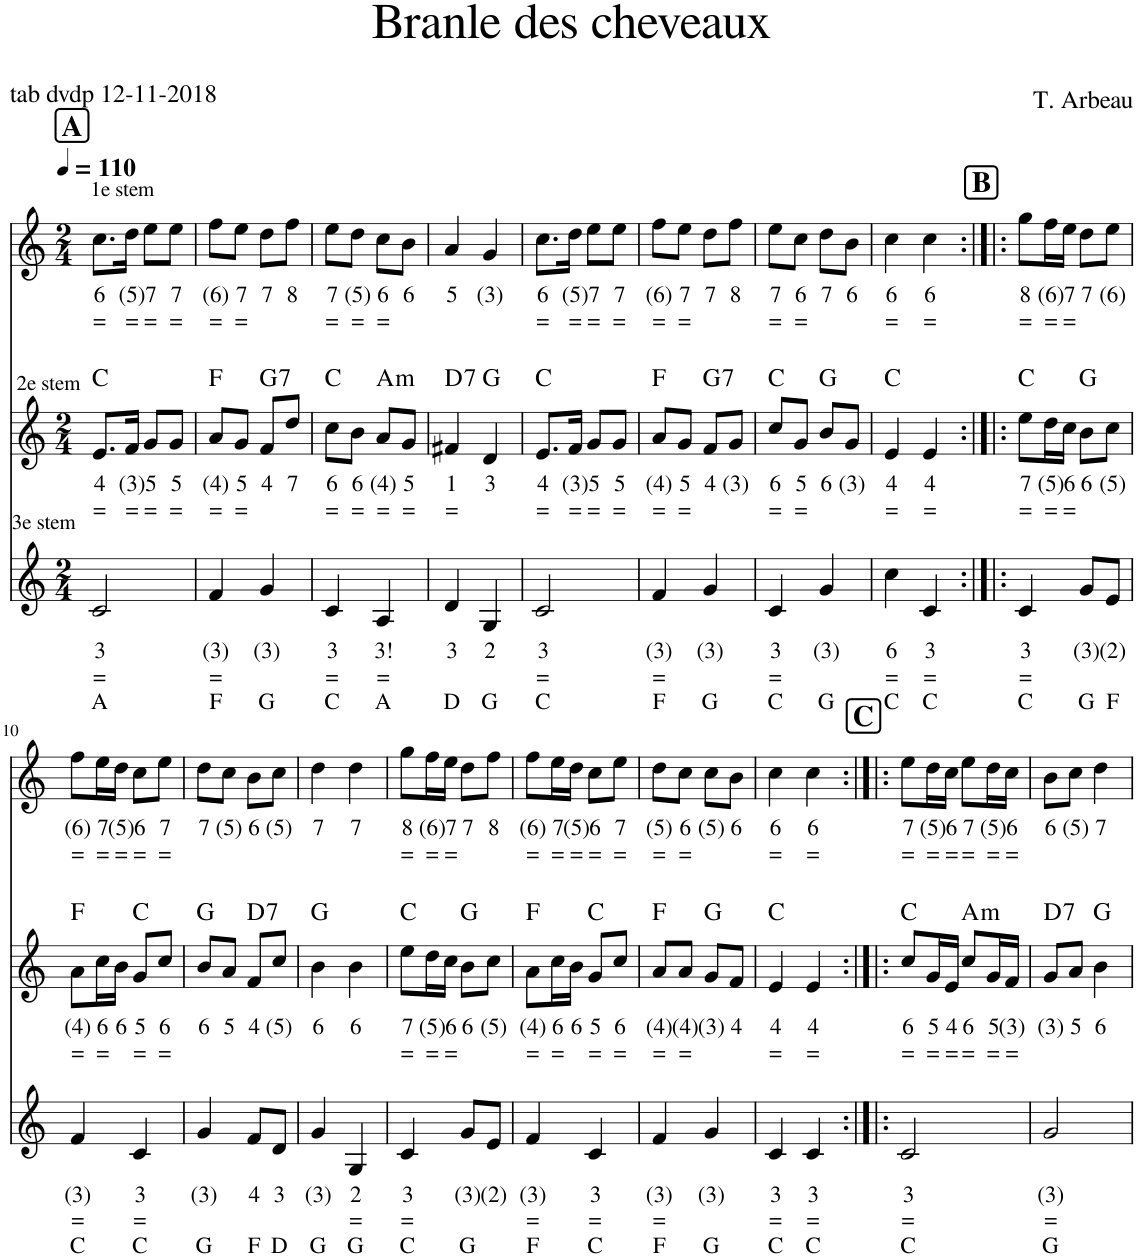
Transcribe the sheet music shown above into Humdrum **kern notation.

**kern	**text	**text	**text	**kern	**text	**text	**harte	**kern	**text	**text
*part3	*part3	*part3	*part3	*part2	*part2	*part2	*part2	*part1	*part1	*part1
*staff3	*staff3	*staff3	*staff3	*staff2	*staff2	*staff2	*	*staff1	*staff1	*staff1
*I"Stem	*	*	*	*I"Stem	*	*	*	*I"Stem	*	*
*clefG2	*	*	*	*clefG2	*	*	*	*clefG2	*	*
*k[]	*	*	*	*k[]	*	*	*	*k[]	*	*
*M2/4	*	*	*	*M2/4	*	*	*	*M2/4	*	*
*MM110	*	*	*	*MM110	*	*	*	*MM110	*	*
!!LO:REH:place=s1:a:B:cj:fs=14:t=A
=1	=1	=1	=1	=1	=1	=1	=1	=1	=1	=1
!	!	!	!	!	!	!	!	!LO:TX:a:t=1e stem	!	!
!	!	!	!	!LO:TX:a:t=2e stem	!	!	!	!	!	!
!LO:TX:a:t=3e stem	!	!	!	!	!	!	!	!	!	!
!	!LO:LY:b	!LO:LY:b	!LO:LY:b	!	!LO:LY:b	!LO:LY:b	!	!	!LO:LY:b	!LO:LY:b
2c/	3	=	A	8.e/L	4	=	C:maj	8.cc\L	6	=
!	!	!	!	!	!LO:LY:b	!LO:LY:b	!	!	!LO:LY:b	!LO:LY:b
.	.	.	.	16f/Jk	(3)	=	.	16dd\Jk	(5)	=
!	!	!	!	!	!LO:LY:b	!LO:LY:b	!	!	!LO:LY:b	!LO:LY:b
.	.	.	.	8g/L	5	=	.	8ee\L	7	=
!	!	!	!	!	!LO:LY:b	!LO:LY:b	!	!	!LO:LY:b	!LO:LY:b
.	.	.	.	8g/J	5	=	.	8ee\J	7	=
=2	=2	=2	=2	=2	=2	=2	=2	=2	=2	=2
!	!LO:LY:b	!LO:LY:b	!LO:LY:b	!	!LO:LY:b	!LO:LY:b	!	!	!LO:LY:b	!LO:LY:b
4f/	(3)	=	F	8a/L	(4)	=	F:maj	8ff\L	(6)	=
!	!	!	!	!	!LO:LY:b	!LO:LY:b	!	!	!LO:LY:b	!LO:LY:b
.	.	.	.	8g/J	5	=	.	8ee\J	7	=
!	!LO:LY:b	!	!LO:LY:b	!	!LO:LY:b	!	!LO:H:kt=7	!	!LO:LY:b	!
4g/	(3)	.	G	8f/L	4	.	G:7	8dd\L	7	.
!	!	!	!	!	!LO:LY:b	!	!	!	!LO:LY:b	!
.	.	.	.	8dd/J	7	.	.	8ff\J	8	.
=3	=3	=3	=3	=3	=3	=3	=3	=3	=3	=3
!	!LO:LY:b	!LO:LY:b	!LO:LY:b	!	!LO:LY:b	!LO:LY:b	!	!	!LO:LY:b	!LO:LY:b
4c/	3	=	C	8cc\L	6	=	C:maj	8ee\L	7	=
!	!	!	!	!	!LO:LY:b	!LO:LY:b	!	!	!LO:LY:b	!LO:LY:b
.	.	.	.	8b\J	6	=	.	8dd\J	(5)	=
!	!LO:LY:b	!LO:LY:b	!LO:LY:b	!	!LO:LY:b	!LO:LY:b	!LO:H:kt=m	!	!LO:LY:b	!LO:LY:b
4A/	3!	=	A	8a/L	(4)	=	A:min	8cc\L	6	=
!	!	!	!	!	!LO:LY:b	!LO:LY:b	!	!	!LO:LY:b	!
.	.	.	.	8g/J	5	=	.	8b\J	6	.
=4	=4	=4	=4	=4	=4	=4	=4	=4	=4	=4
!	!LO:LY:b	!	!LO:LY:b	!	!LO:LY:b	!LO:LY:b	!LO:H:kt=7	!	!LO:LY:b	!
4d/	3	.	D	4f#X/	1	=	D:7	4a/	5	.
!	!LO:LY:b	!	!LO:LY:b	!	!LO:LY:b	!	!	!	!LO:LY:b	!
4G/	2	.	G	4d/	3	.	G:maj	4g/	(3)	.
=5	=5	=5	=5	=5	=5	=5	=5	=5	=5	=5
!	!LO:LY:b	!LO:LY:b	!LO:LY:b	!	!LO:LY:b	!LO:LY:b	!	!	!LO:LY:b	!LO:LY:b
2c/	3	=	C	8.e/L	4	=	C:maj	8.cc\L	6	=
!	!	!	!	!	!LO:LY:b	!LO:LY:b	!	!	!LO:LY:b	!LO:LY:b
.	.	.	.	16f/Jk	(3)	=	.	16dd\Jk	(5)	=
!	!	!	!	!	!LO:LY:b	!LO:LY:b	!	!	!LO:LY:b	!LO:LY:b
.	.	.	.	8g/L	5	=	.	8ee\L	7	=
!	!	!	!	!	!LO:LY:b	!LO:LY:b	!	!	!LO:LY:b	!LO:LY:b
.	.	.	.	8g/J	5	=	.	8ee\J	7	=
=6	=6	=6	=6	=6	=6	=6	=6	=6	=6	=6
!	!LO:LY:b	!LO:LY:b	!LO:LY:b	!	!LO:LY:b	!LO:LY:b	!	!	!LO:LY:b	!LO:LY:b
4f/	(3)	=	F	8a/L	(4)	=	F:maj	8ff\L	(6)	=
!	!	!	!	!	!LO:LY:b	!LO:LY:b	!	!	!LO:LY:b	!LO:LY:b
.	.	.	.	8g/J	5	=	.	8ee\J	7	=
!	!LO:LY:b	!	!LO:LY:b	!	!LO:LY:b	!	!LO:H:kt=7	!	!LO:LY:b	!
4g/	(3)	.	G	8f/L	4	.	G:7	8dd\L	7	.
!	!	!	!	!	!LO:LY:b	!	!	!	!LO:LY:b	!
.	.	.	.	8g/J	(3)	.	.	8ff\J	8	.
=7	=7	=7	=7	=7	=7	=7	=7	=7	=7	=7
!	!LO:LY:b	!LO:LY:b	!LO:LY:b	!	!LO:LY:b	!LO:LY:b	!	!	!LO:LY:b	!LO:LY:b
4c/	3	=	C	8cc/L	6	=	C:maj	8ee\L	7	=
!	!	!	!	!	!LO:LY:b	!LO:LY:b	!	!	!LO:LY:b	!LO:LY:b
.	.	.	.	8g/J	5	=	.	8cc\J	6	=
!	!LO:LY:b	!	!LO:LY:b	!	!LO:LY:b	!	!	!	!LO:LY:b	!
4g/	(3)	.	G	8b/L	6	.	G:maj	8dd\L	7	.
!	!	!	!	!	!LO:LY:b	!	!	!	!LO:LY:b	!
.	.	.	.	8g/J	(3)	.	.	8b\J	6	.
=8	=8	=8	=8	=8	=8	=8	=8	=8	=8	=8
!	!LO:LY:b	!LO:LY:b	!LO:LY:b	!	!LO:LY:b	!LO:LY:b	!	!	!LO:LY:b	!LO:LY:b
4cc\	6	=	C	4e/	4	=	C:maj	4cc\	6	=
!	!LO:LY:b	!LO:LY:b	!LO:LY:b	!	!LO:LY:b	!LO:LY:b	!	!	!LO:LY:b	!LO:LY:b
4c/	3	=	C	4e/	4	=	.	4cc\	6	=
!!LO:REH:place=s1:a:B:cj:fs=14:t=B
=9:|!|:	=9:|!|:	=9:|!|:	=9:|!|:	=9:|!|:	=9:|!|:	=9:|!|:	=9:|!|:	=9:|!|:	=9:|!|:	=9:|!|:
!	!LO:LY:b	!LO:LY:b	!LO:LY:b	!	!LO:LY:b	!LO:LY:b	!	!	!LO:LY:b	!LO:LY:b
4c/	3	=	C	8ee\L	7	=	C:maj	8gg\L	8	=
!	!	!	!	!	!LO:LY:b	!LO:LY:b	!	!	!LO:LY:b	!LO:LY:b
.	.	.	.	16dd\L	(5)	=	.	16ff\L	(6)	=
!	!	!	!	!	!LO:LY:b	!LO:LY:b	!	!	!LO:LY:b	!LO:LY:b
.	.	.	.	16cc\JJ	6	=	.	16ee\JJ	7	=
!	!LO:LY:b	!	!LO:LY:b	!	!LO:LY:b	!	!	!	!LO:LY:b	!
8g/L	(3)	.	G	8b\L	6	.	G:maj	8dd\L	7	.
!	!LO:LY:b	!	!LO:LY:b	!	!LO:LY:b	!	!	!	!LO:LY:b	!
8e/J	(2)	.	F	8cc\J	(5)	.	.	8ee\J	(6)	.
!!LO:LB:g=z
=10	=10	=10	=10	=10	=10	=10	=10	=10	=10	=10
!	!LO:LY:b	!LO:LY:b	!LO:LY:b	!	!LO:LY:b	!LO:LY:b	!	!	!LO:LY:b	!LO:LY:b
4f/	(3)	=	C	8a\L	(4)	=	F:maj	8ff\L	(6)	=
!	!	!	!	!	!LO:LY:b	!LO:LY:b	!	!	!LO:LY:b	!LO:LY:b
.	.	.	.	16cc\L	6	=	.	16ee\L	7	=
!	!	!	!	!	!LO:LY:b	!	!	!	!LO:LY:b	!LO:LY:b
.	.	.	.	16b\JJ	6	.	.	16dd\JJ	(5)	=
!	!LO:LY:b	!LO:LY:b	!LO:LY:b	!	!LO:LY:b	!LO:LY:b	!	!	!LO:LY:b	!LO:LY:b
4c/	3	=	C	8g/L	5	=	C:maj	8cc\L	6	=
!	!	!	!	!	!LO:LY:b	!LO:LY:b	!	!	!LO:LY:b	!LO:LY:b
.	.	.	.	8cc/J	6	=	.	8ee\J	7	=
=11	=11	=11	=11	=11	=11	=11	=11	=11	=11	=11
!	!LO:LY:b	!	!LO:LY:b	!	!LO:LY:b	!	!	!	!LO:LY:b	!
4g/	(3)	.	G	8b/L	6	.	G:maj	8dd\L	7	.
!	!	!	!	!	!LO:LY:b	!	!	!	!LO:LY:b	!
.	.	.	.	8a/J	5	.	.	8cc\J	(5)	.
!	!LO:LY:b	!	!LO:LY:b	!	!LO:LY:b	!	!LO:H:kt=7	!	!LO:LY:b	!
8f/L	4	.	F	8f/L	4	.	D:7	8b\L	6	.
!	!LO:LY:b	!	!LO:LY:b	!	!LO:LY:b	!	!	!	!LO:LY:b	!
8d/J	3	.	D	8cc/J	(5)	.	.	8cc\J	(5)	.
=12	=12	=12	=12	=12	=12	=12	=12	=12	=12	=12
!	!LO:LY:b	!	!LO:LY:b	!	!LO:LY:b	!	!	!	!LO:LY:b	!
4g/	(3)	.	G	4b\	6	.	G:maj	4dd\	7	.
!	!LO:LY:b	!LO:LY:b	!LO:LY:b	!	!LO:LY:b	!	!	!	!LO:LY:b	!
4G/	2	=	G	4b\	6	.	.	4dd\	7	.
=13	=13	=13	=13	=13	=13	=13	=13	=13	=13	=13
!	!LO:LY:b	!LO:LY:b	!LO:LY:b	!	!LO:LY:b	!LO:LY:b	!	!	!LO:LY:b	!LO:LY:b
4c/	3	=	C	8ee\L	7	=	C:maj	8gg\L	8	=
!	!	!	!	!	!LO:LY:b	!LO:LY:b	!	!	!LO:LY:b	!LO:LY:b
.	.	.	.	16dd\L	(5)	=	.	16ff\L	(6)	=
!	!	!	!	!	!LO:LY:b	!LO:LY:b	!	!	!LO:LY:b	!LO:LY:b
.	.	.	.	16cc\JJ	6	=	.	16ee\JJ	7	=
!	!LO:LY:b	!	!LO:LY:b	!	!LO:LY:b	!	!	!	!LO:LY:b	!
8g/L	(3)	.	G	8b\L	6	.	G:maj	8dd\L	7	.
!	!LO:LY:b	!	!	!	!LO:LY:b	!	!	!	!LO:LY:b	!
8e/J	(2)	.	.	8cc\J	(5)	.	.	8ff\J	8	.
=14	=14	=14	=14	=14	=14	=14	=14	=14	=14	=14
!	!LO:LY:b	!LO:LY:b	!LO:LY:b	!	!LO:LY:b	!LO:LY:b	!	!	!LO:LY:b	!LO:LY:b
4f/	(3)	=	F	8a\L	(4)	=	F:maj	8ff\L	(6)	=
!	!	!	!	!	!LO:LY:b	!LO:LY:b	!	!	!LO:LY:b	!LO:LY:b
.	.	.	.	16cc\L	6	=	.	16ee\L	7	=
!	!	!	!	!	!LO:LY:b	!	!	!	!LO:LY:b	!LO:LY:b
.	.	.	.	16b\JJ	6	.	.	16dd\JJ	(5)	=
!	!LO:LY:b	!LO:LY:b	!LO:LY:b	!	!LO:LY:b	!LO:LY:b	!	!	!LO:LY:b	!LO:LY:b
4c/	3	=	C	8g/L	5	=	C:maj	8cc\L	6	=
!	!	!	!	!	!LO:LY:b	!LO:LY:b	!	!	!LO:LY:b	!LO:LY:b
.	.	.	.	8cc/J	6	=	.	8ee\J	7	=
=15	=15	=15	=15	=15	=15	=15	=15	=15	=15	=15
!	!LO:LY:b	!LO:LY:b	!LO:LY:b	!	!LO:LY:b	!LO:LY:b	!	!	!LO:LY:b	!LO:LY:b
4f/	(3)	=	F	8a/L	(4)	=	F:maj	8dd\L	(5)	=
!	!	!	!	!	!LO:LY:b	!LO:LY:b	!	!	!LO:LY:b	!LO:LY:b
.	.	.	.	8a/J	(4)	=	.	8cc\J	6	=
!	!LO:LY:b	!	!LO:LY:b	!	!LO:LY:b	!	!	!	!LO:LY:b	!
4g/	(3)	.	G	8g/L	(3)	.	G:maj	8cc\L	(5)	.
!	!	!	!	!	!LO:LY:b	!	!	!	!LO:LY:b	!
.	.	.	.	8f/J	4	.	.	8b\J	6	.
=16	=16	=16	=16	=16	=16	=16	=16	=16	=16	=16
!	!LO:LY:b	!LO:LY:b	!LO:LY:b	!	!LO:LY:b	!LO:LY:b	!	!	!LO:LY:b	!LO:LY:b
4c/	3	=	C	4e/	4	=	C:maj	4cc\	6	=
!	!LO:LY:b	!LO:LY:b	!LO:LY:b	!	!LO:LY:b	!LO:LY:b	!	!	!LO:LY:b	!LO:LY:b
4c/	3	=	C	4e/	4	=	.	4cc\	6	=
!!LO:REH:place=s1:a:B:cj:fs=14:t=C
=17:|!|:	=17:|!|:	=17:|!|:	=17:|!|:	=17:|!|:	=17:|!|:	=17:|!|:	=17:|!|:	=17:|!|:	=17:|!|:	=17:|!|:
!	!LO:LY:b	!LO:LY:b	!LO:LY:b	!	!LO:LY:b	!LO:LY:b	!	!	!LO:LY:b	!LO:LY:b
2c/	3	=	C	8cc/L	6	=	C:maj	8ee\L	7	=
!	!	!	!	!	!LO:LY:b	!LO:LY:b	!	!	!LO:LY:b	!LO:LY:b
.	.	.	.	16g/L	5	=	.	16dd\L	(5)	=
!	!	!	!	!	!LO:LY:b	!LO:LY:b	!	!	!LO:LY:b	!LO:LY:b
.	.	.	.	16e/JJ	4	=	.	16cc\JJ	6	=
!	!	!	!	!	!LO:LY:b	!LO:LY:b	!LO:H:kt=m	!	!LO:LY:b	!LO:LY:b
.	.	.	.	8cc/L	6	=	A:min	8ee\L	7	=
!	!	!	!	!	!LO:LY:b	!LO:LY:b	!	!	!LO:LY:b	!LO:LY:b
.	.	.	.	16g/L	5	=	.	16dd\L	(5)	=
!	!	!	!	!	!LO:LY:b	!LO:LY:b	!	!	!LO:LY:b	!LO:LY:b
.	.	.	.	16f/JJ	(3)	=	.	16cc\JJ	6	=
=18	=18	=18	=18	=18	=18	=18	=18	=18	=18	=18
!	!LO:LY:b	!LO:LY:b	!LO:LY:b	!	!LO:LY:b	!	!LO:H:kt=7	!	!LO:LY:b	!
2g/	(3)	=	G	8g/L	(3)	.	D:7	8b\L	6	.
!	!	!	!	!	!LO:LY:b	!	!	!	!LO:LY:b	!
.	.	.	.	8a/J	5	.	.	8cc\J	(5)	.
!	!	!	!	!	!LO:LY:b	!	!	!	!LO:LY:b	!
.	.	.	.	4b\	6	.	G:maj	4dd\	7	.
=	=	=	=	=	=	=	=	=	=	=
*-	*-	*-	*-	*-	*-	*-	*-	*-	*-	*-
